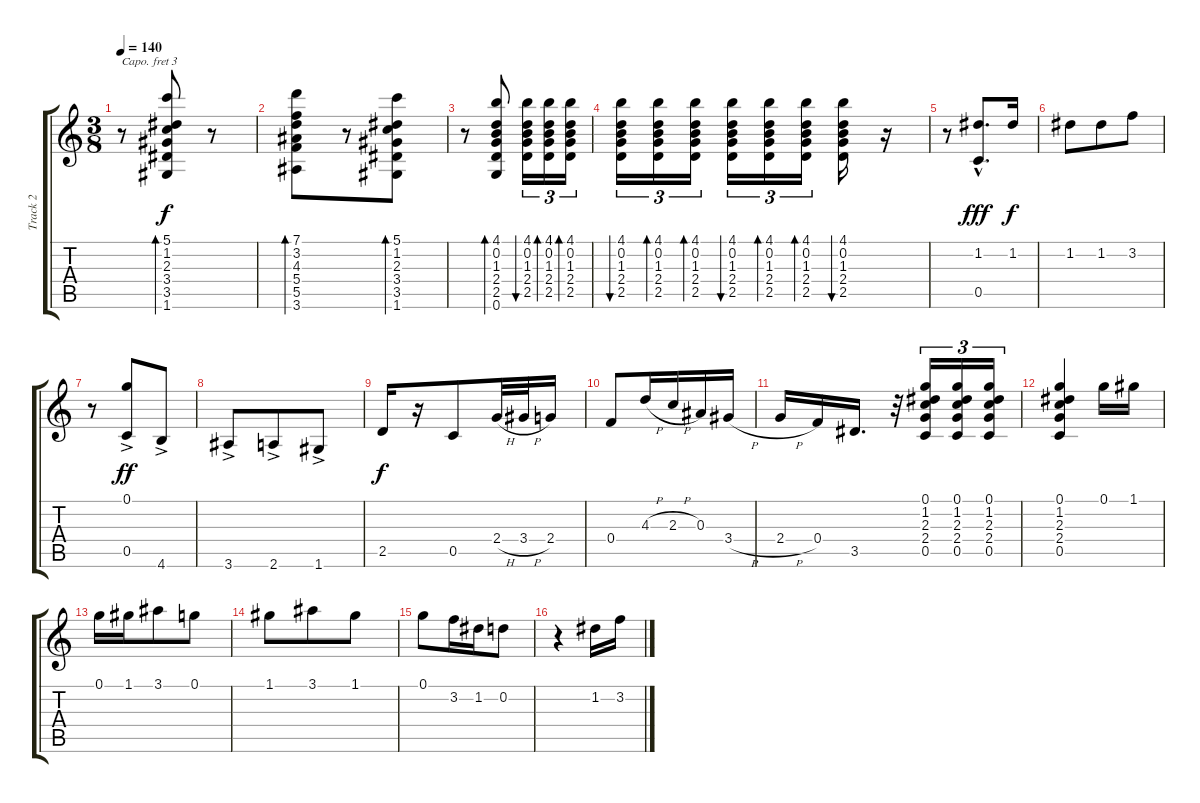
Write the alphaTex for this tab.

\track ("Track 2" "Track 2") {instrument acousticguitarnylon}
\staff {score tabs}
\capo 3
\tuning (E4 B3 G3 D3 A2 E2) {hide}
\ts (3 8)
\tempo 140
\clef g2
\ks c
r.8{dy f} (5.1 1.2 2.3 3.4 3.5 1.6).8{bd 60} r.8 |
(7.1 3.2 4.3 5.4 5.5 3.6).8{bd 60} r.8 (5.1 1.2 2.3 3.4 3.5 1.6).8{bd 60} |
r.8 (4.1 0.2 1.3 2.4 2.5 0.6).8{bd 60} (4.1 0.2 1.3 2.4 2.5).16{tu (3 2) bu 30} (4.1 0.2 1.3 2.4 2.5).16{tu (3 2) bd 30} (4.1 0.2 1.3 2.4 2.5).16{tu (3 2) bd 30} |
(4.1 0.2 1.3 2.4 2.5).16{tu (3 2) bu 30} (4.1 0.2 1.3 2.4 2.5).16{tu (3 2) bd 30} (4.1 0.2 1.3 2.4 2.5).16{tu (3 2) bd 30} (4.1 0.2 1.3 2.4 2.5).16{tu (3 2) bu 30} (4.1 0.2 1.3 2.4 2.5).16{tu (3 2) bd 30} (4.1 0.2 1.3 2.4 2.5).16{tu (3 2) bd 30} (4.1 0.2 1.3 2.4 2.5).16{bu 30} r.16 |
r.8 (1.2 0.5{hac}).8{d dy fff} 1.2.16{dy f} |
1.2.8 1.2.8 3.2.8 |
r.8 (0.1 0.5{ac}).8{dy ff} 4.6{ac}.8 |
3.6{ac}.8 2.6{ac}.8 1.6{ac}.8 |
2.5.16{dy f} r.16 0.5.8 2.4{h}.32 3.4{h}.32 2.4.16 |
0.4.8 4.3{h}.16 2.3{h}.16 0.3.16 3.4{h}.16 |
2.4{h}.16 0.4.16 3.5.16{d} r.32 (0.1 1.2 2.3 2.4 0.5).16{tu (3 2)} (0.1 1.2 2.3 2.4 0.5).16{tu (3 2)} (0.1 1.2 2.3 2.4 0.5).16{tu (3 2)} |
(0.1 1.2 2.3 2.4 0.5).4 0.1.16 1.1.16 |
0.1.16 1.1.16 3.1.8 0.1.8 |
1.1.8 3.1.8 1.1.8 |
0.1.8 3.2.16 1.2.16 0.2.8 |
r.4 1.2.16 3.2.16
